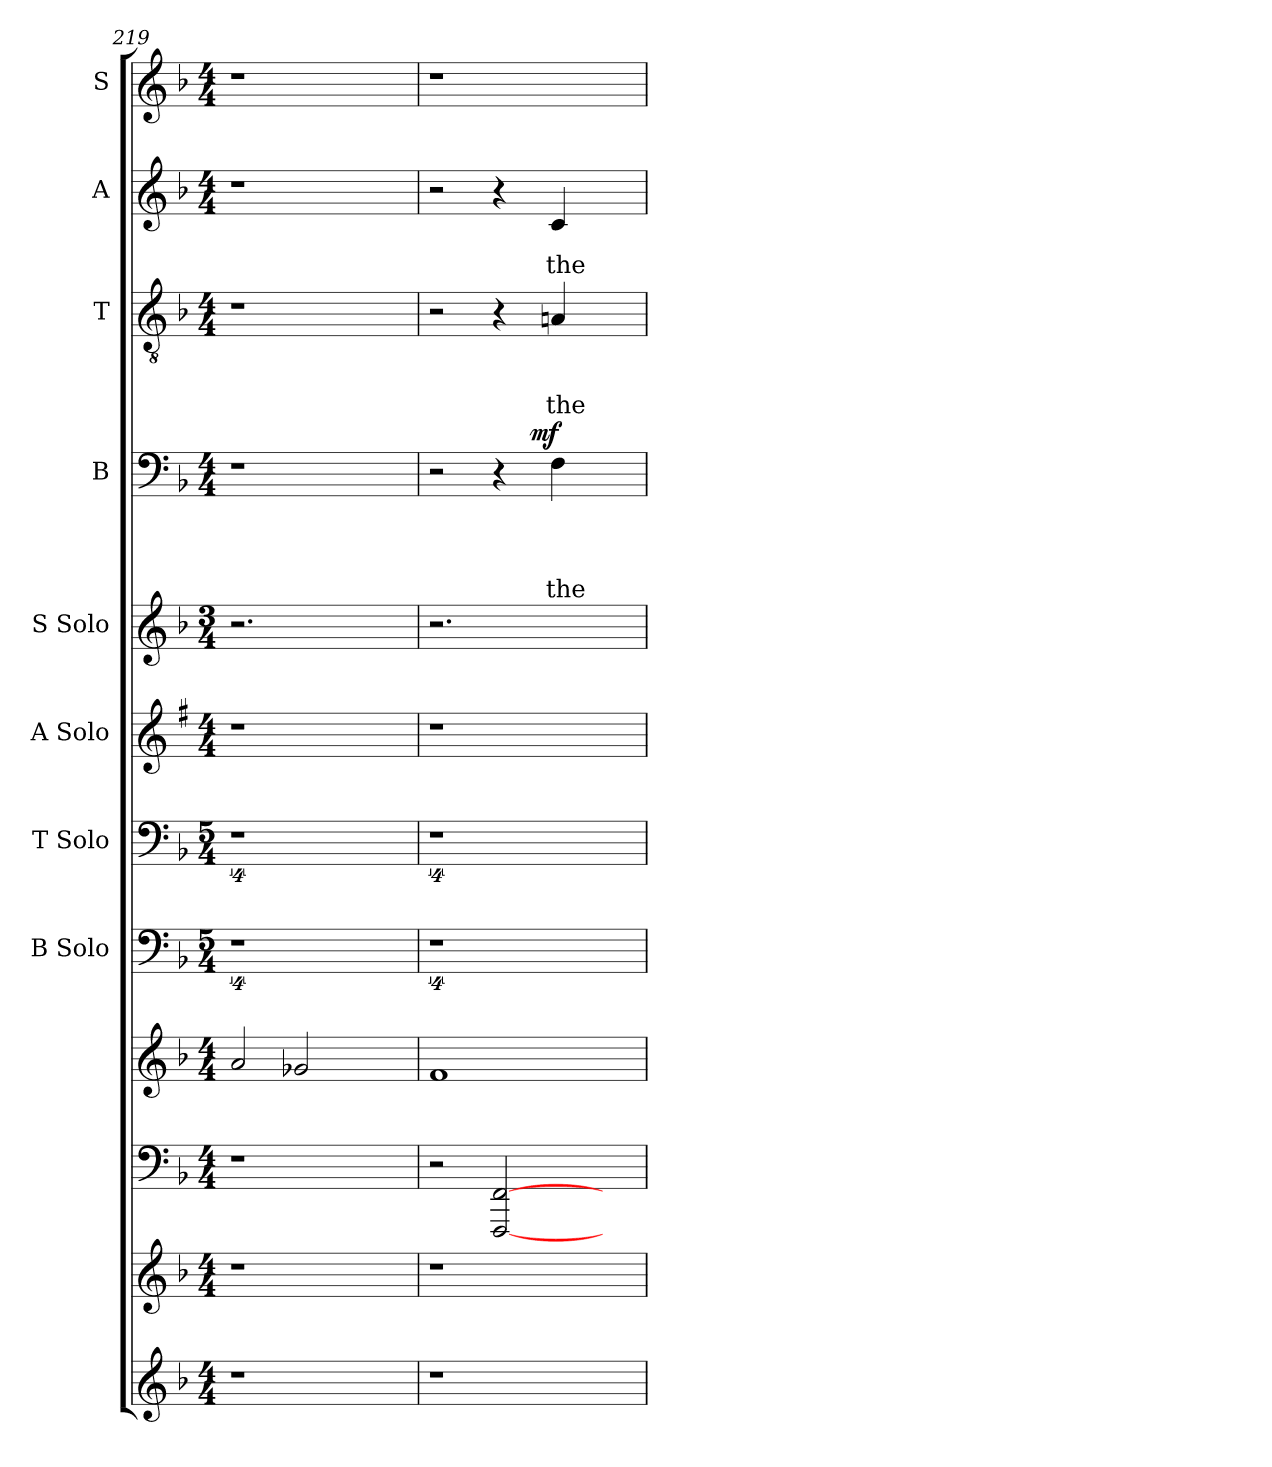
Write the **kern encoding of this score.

**kern	**kern	**kern	**kern	**kern	**kern	**kern	**kern	**kern	**text	**text	**text	**text	**dynam	**kern	**text	**text	**text	**kern	**text	**text	**dynam	**kern
*part12	*part11	*part10	*part9	*part8	*part7	*part6	*part5	*part4	*part4	*part4	*part4	*part4	*part4	*part3	*part3	*part3	*part3	*part2	*part2	*part2	*part2	*part1
*staff12	*staff11	*staff10	*staff9	*staff8	*staff7	*staff6	*staff5	*staff4	*staff4	*staff4	*staff4	*staff4	*staff4	*staff3	*staff3	*staff3	*staff3	*staff2	*staff2	*staff2	*staff2	*staff1
*	*	*	*	*I"B Solo	*I"T Solo	*I"A Solo	*I"S Solo	*I"B	*	*	*	*	*	*I"T	*	*	*	*I"A	*	*	*	*I"S
!!LO:PB:g=z
*clefG2	*clefG2	*clefF4	*clefG2	*clefF4	*clefF4	*clefG2	*clefG2	*clefF4	*	*	*	*	*	*clefGv2	*	*	*	*clefG2	*	*	*	*clefG2
*k[b-]	*k[b-]	*k[b-]	*k[b-]	*k[b-]	*k[b-]	*k[f#]	*k[b-]	*k[b-]	*	*	*	*	*	*k[b-]	*	*	*	*k[b-]	*	*	*	*k[b-]
*F:	*F:	*F:	*F:	*F:	*F:	*G:	*F:	*F:	*	*	*	*	*	*F:	*	*	*	*F:	*	*	*	*F:
*M4/4	*M4/4	*M4/4	*M4/4	*M5/4	*M5/4	*M4/4	*M3/4	*M4/4	*	*	*	*	*	*M4/4	*	*	*	*M4/4	*	*	*	*M4/4
=219	=219	=219	=219	=219	=219	=219	=219	=219	=219	=219	=219	=219	=219	=219	=219	=219	=219	=219	=219	=219	=219	=219
1r	1r	1r	2a/	4%5r	4%5r	1r	2.r	1r	.	.	.	.	.	1r	.	.	.	1r	.	.	.	1r
.	.	.	2g-X/	.	.	.	.	.	.	.	.	.	.	.	.	.	.	.	.	.	.	.
.	.	.	.	.	.	.	2ryy	.	.	.	.	.	.	.	.	.	.	.	.	.	.	.
4ryy	4ryy	4ryy	4ryy	.	.	4ryy	.	4ryy	.	.	.	.	.	4ryy	.	.	.	4ryy	.	.	.	4ryy
=220	=220	=220	=220	=220	=220	=220	=220	=220	=220	=220	=220	=220	=220	=220	=220	=220	=220	=220	=220	=220	=220	=220
*	*	*	*	*	*	*	*	*^	*	*	*	*	*	*	*	*	*	*^	*	*	*	*
1r	1r	2r	1f	4%5r	4%5r	1r	2.r	2r	3%2ryy	.	.	.	.	.	2r	.	.	.	2r	3%2ryy	.	.	.	1r
.	.	[<2FFF/ [>2FF/	.	.	.	.	.	4r	.	.	.	.	.	.	4r	.	.	.	4r	.	.	.	.	.
.	.	.	.	.	.	.	.	.	96ryy	.	.	.	.	.	.	.	.	.	.	96ryy	.	.	.	.
!	!	!	!	!	!	!	!	!	!	!	!	!	!	!LO:DY:a	!	!	!	!	!	!	!	!	!LO:DY:a	!
!	!	!	!	!	!	!	!	!	!	!	!	!	!	!	!	!	!	!	!	!	!	!	!LO:DY:n=1:b	!
.	.	.	.	.	.	.	.	.	6ryy	.	.	.	.	mf	.	.	.	.	.	6ryy	.	.	mf mf	.
!	!	!	!	!	!	!	!	!	!	!	!	!	!LO:LY:b	!	!	!	!	!LO:LY:b	!	!	!	!LO:LY:b	!	!
.	.	.	.	.	.	.	2ryy	4F\	.	.	.	.	the	.	4An/	.	.	the	4c/	.	.	the	.	.
.	.	.	.	.	.	.	.	.	12...ryy	.	.	.	.	.	.	.	.	.	.	12...ryy	.	.	.	.
4ryy	4ryy	4ryy	4ryy	.	.	4ryy	.	4ryy	4ryy	.	.	.	.	.	4ryy	.	.	.	4ryy	4ryy	.	.	.	4ryy
*	*	*	*	*	*	*	*	*v	*v	*	*	*	*	*	*	*	*	*	*v	*v	*	*	*	*
=	=	=	=	=	=	=	=	=	=	=	=	=	=	=	=	=	=	=	=	=	=	=
*-	*-	*-	*-	*-	*-	*-	*-	*-	*-	*-	*-	*-	*-	*-	*-	*-	*-	*-	*-	*-	*-	*-
